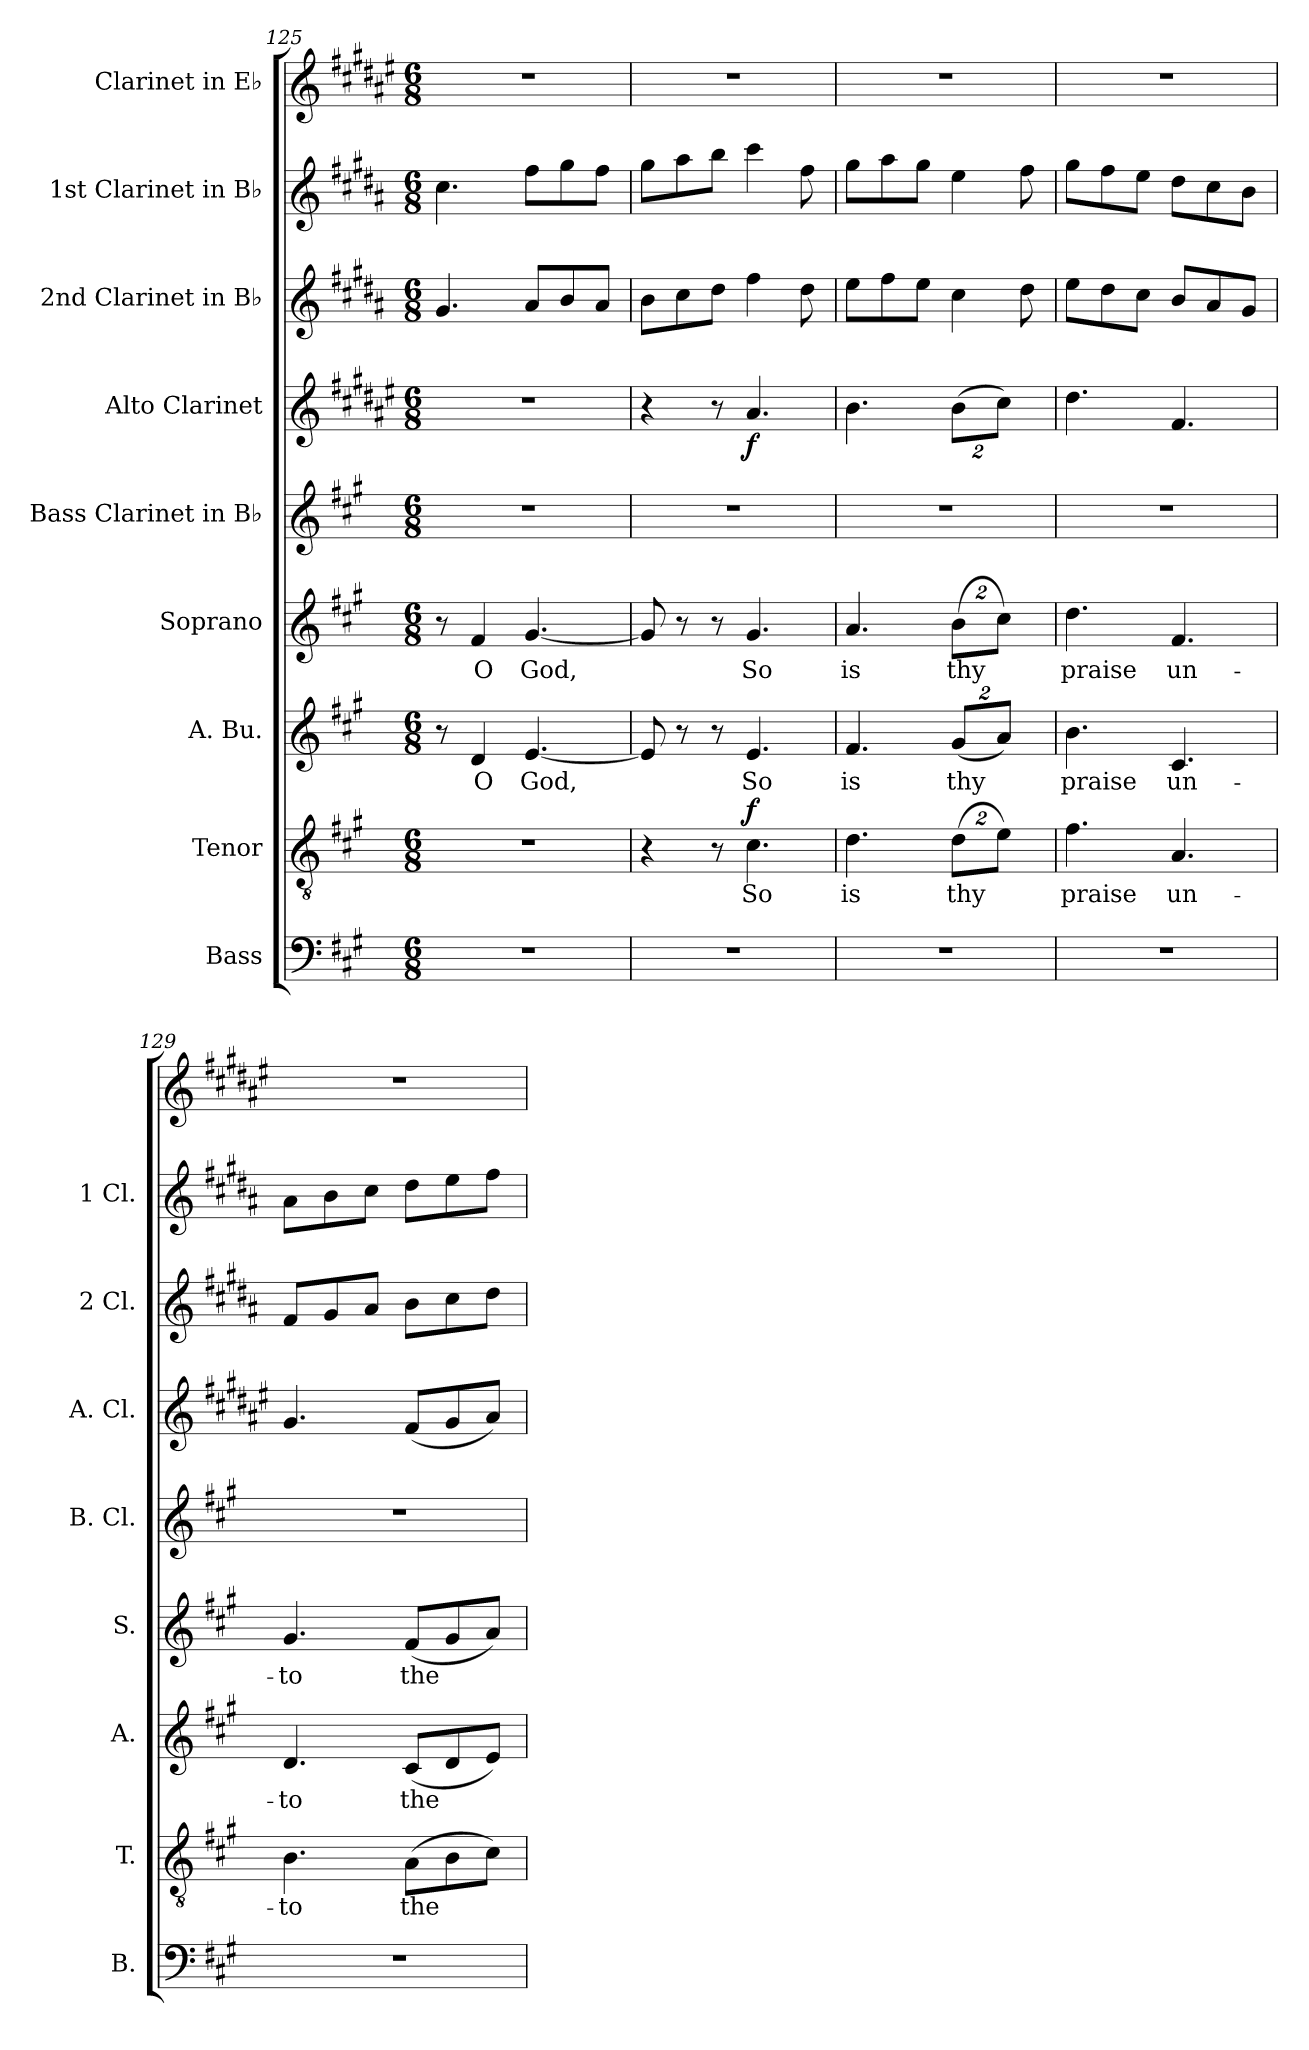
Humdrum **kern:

**kern	**kern	**text	**dynam	**kern	**text	**kern	**text	**kern	**kern	**dynam	**kern	**kern	**kern
*part9	*part8	*part8	*part8	*part7	*part7	*part6	*part6	*part5	*part4	*part4	*part3	*part2	*part1
*staff9	*staff8	*staff8	*staff8	*staff7	*staff7	*staff6	*staff6	*staff5	*staff4	*staff4	*staff3	*staff2	*staff1
*I"Bass	*I"Tenor	*	*	*I"A. Bu.	*	*I"Soprano	*	*I"Bass Clarinet in B♭	*I"Alto Clarinet	*	*I"2nd Clarinet in B♭	*I"1st Clarinet in B♭	*I"Clarinet in E♭
*I'B.	*I'T.	*	*	*I'A.	*	*I'S.	*	*I'B. Cl.	*I'A. Cl.	*	*I'2 Cl.	*I'1 Cl.	*
*clefF4	*clefGv2	*	*	*clefG2	*	*clefG2	*	*clefG2	*clefG2	*	*clefG2	*clefG2	*clefG2
*	*	*	*	*	*	*	*	*ITrd8c14	*ITrd1c2	*	*ITrd1c2	*ITrd1c2	*ITrd1c2
*k[f#c#g#]	*k[f#c#g#]	*	*	*k[f#c#g#]	*	*k[f#c#g#]	*	*k[f#c#g#]	*k[f#c#g#d#]	*	*k[f#c#g#]	*k[f#c#g#]	*k[f#c#g#d#]
*M6/8	*M6/8	*	*	*M6/8	*	*M6/8	*	*M6/8	*M6/8	*	*M6/8	*M6/8	*M6/8
=125	=125	=125	=125	=125	=125	=125	=125	=125	=125	=125	=125	=125	=125
2.r	2.r	.	.	8r	.	8r	.	2.r	2.r	.	4.f#/	4.b\	2.r
!	!	!	!	!	!LO:LY:b	!	!LO:LY:b	!	!	!	!	!	!
.	.	.	.	4d/	O	4f#/	O	.	.	.	.	.	.
!	!	!	!	!	!LO:LY:b	!	!LO:LY:b	!	!	!	!	!	!
.	.	.	.	[4.e/	God,	[4.g#/	God,	.	.	.	8g#/L	8ee\L	.
.	.	.	.	.	.	.	.	.	.	.	8a/	8ff#\	.
.	.	.	.	.	.	.	.	.	.	.	8g#/J	8ee\J	.
=126	=126	=126	=126	=126	=126	=126	=126	=126	=126	=126	=126	=126	=126
2.r	4r	.	.	8e/]	.	8g#/]	.	2.r	4r	.	8a\L	8ff#\L	2.r
.	.	.	.	8r	.	8r	.	.	.	.	8b\	8gg#\	.
.	8r	.	.	8r	.	8r	.	.	8r	.	8cc#\J	8aa\J	.
!	!	!LO:LY:b	!LO:DY:b	!	!LO:LY:b	!	!LO:LY:b	!	!	!LO:DY:b	!	!	!
.	4.c#\	So	f	4.e/	So	4.g#/	So	.	4.g#/	f	4ee\	4bb\	.
.	.	.	.	.	.	.	.	.	.	.	8cc#\	8ee\	.
!!LO:PB:g=z
=127	=127	=127	=127	=127	=127	=127	=127	=127	=127	=127	=127	=127	=127
!	!	!LO:LY:b	!	!	!LO:LY:b	!	!LO:LY:b	!	!	!	!	!	!
2.r	4.d\	is	.	4.f#/	is	4.a/	is	2.r	4.a\	.	8dd\L	8ff#\L	2.r
.	.	.	.	.	.	.	.	.	.	.	8ee\	8gg#\	.
.	.	.	.	.	.	.	.	.	.	.	8dd\J	8ff#\J	.
*	*Xbrackettup	*	*	*	*	*	*	*	*	*	*	*	*
!	!	!LO:LY:b	!	!	!	!	!	!	!	!	!	!	!
*	*	*	*	*Xbrackettup	*	*	*	*	*	*	*	*	*
!	!	!	!	!	!LO:LY:b	!	!	!	!	!	!	!	!
*	*	*	*	*	*	*Xbrackettup	*	*	*	*	*	*	*
!	!	!	!	!	!	!	!LO:LY:b	!	!	!	!	!	!
*	*	*	*	*	*	*	*	*	*Xbrackettup	*	*	*	*
.	(16%3d\L	thy	.	(16%3g#/L	thy	(16%3b\L	thy	.	(16%3a\L	.	4b\	4dd\	.
.	16%3e\J)	.	.	16%3a/J)	.	16%3cc#\J)	.	.	16%3b\J)	.	.	.	.
.	.	.	.	.	.	.	.	.	.	.	8cc#\	8ee\	.
=128	=128	=128	=128	=128	=128	=128	=128	=128	=128	=128	=128	=128	=128
!	!	!LO:LY:b	!	!	!LO:LY:b	!	!LO:LY:b	!	!	!	!	!	!
2.r	4.f#\	praise	.	4.b\	praise	4.dd\	praise	2.r	4.cc#\	.	8dd\L	8ff#\L	2.r
.	.	.	.	.	.	.	.	.	.	.	8cc#\	8ee\	.
.	.	.	.	.	.	.	.	.	.	.	8b\J	8dd\J	.
!	!	!LO:LY:b	!	!	!LO:LY:b	!	!LO:LY:b	!	!	!	!	!	!
.	4.A/	un-	.	4.c#/	un-	4.f#/	un-	.	4.e/	.	8a/L	8cc#\L	.
.	.	.	.	.	.	.	.	.	.	.	8g#/	8b\	.
.	.	.	.	.	.	.	.	.	.	.	8f#/J	8a\J	.
=129	=129	=129	=129	=129	=129	=129	=129	=129	=129	=129	=129	=129	=129
!	!	!LO:LY:b	!	!	!LO:LY:b	!	!LO:LY:b	!	!	!	!	!	!
2.r	4.B\	-to	.	4.d/	-to	4.g#/	-to	2.r	4.f#/	.	8e/L	8g#\L	2.r
.	.	.	.	.	.	.	.	.	.	.	8f#/	8a\	.
.	.	.	.	.	.	.	.	.	.	.	8g#/J	8b\J	.
!	!	!LO:LY:b	!	!	!LO:LY:b	!	!LO:LY:b	!	!	!	!	!	!
.	(8A\L	the	.	(8c#/L	the	(8f#/L	the	.	(8e/L	.	8a\L	8cc#\L	.
.	8B\	.	.	8d/	.	8g#/	.	.	8f#/	.	8b\	8dd\	.
.	8c#\J)	.	.	8e/J)	.	8a/J)	.	.	8g#/J)	.	8cc#\J	8ee\J	.
=	=	=	=	=	=	=	=	=	=	=	=	=	=
*-	*-	*-	*-	*-	*-	*-	*-	*-	*-	*-	*-	*-	*-
